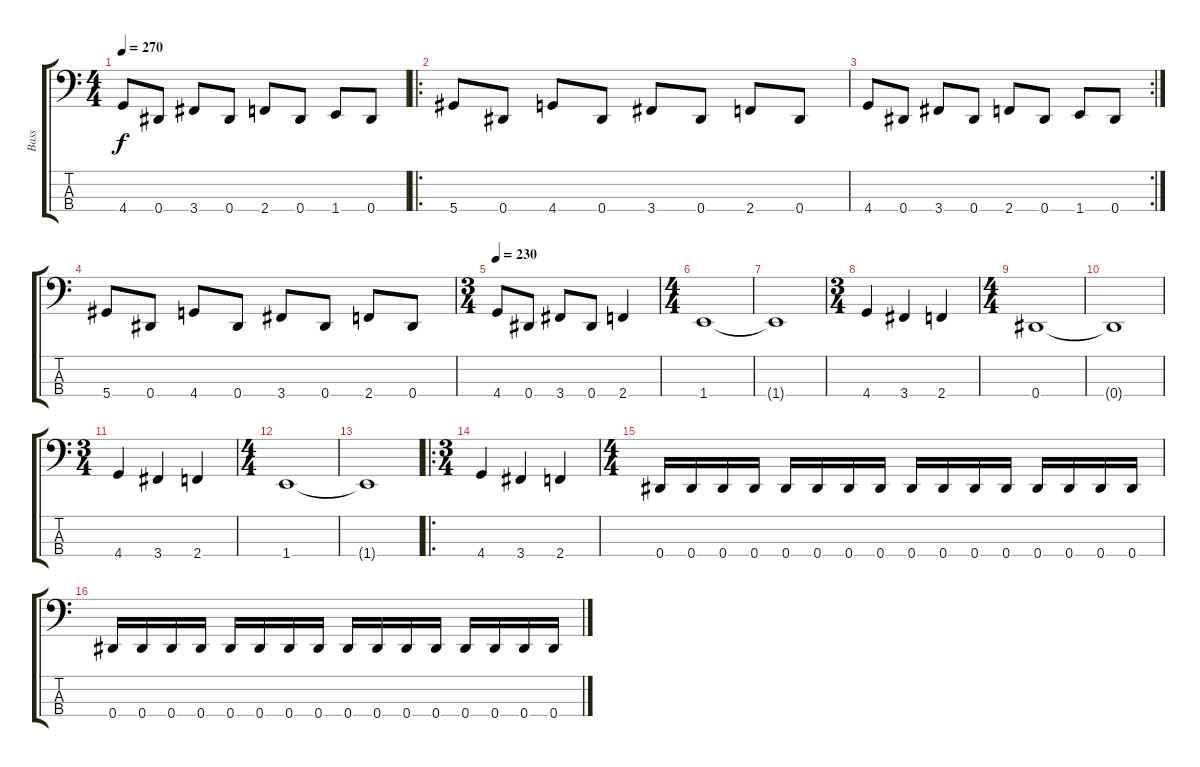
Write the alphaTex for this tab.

\track ("Bass" "Bass") {instrument electricbassfinger}
\staff {score tabs}
\tuning (Gb2 Db2 Ab1 Eb1) {hide}
\ts (4 4)
\tempo 270
\clef f4
\ks c
4.4.8{dy f} 0.4.8 3.4.8 0.4.8 2.4.8 0.4.8 1.4.8 0.4.8 |
\ro
5.4.8 0.4.8 4.4.8 0.4.8 3.4.8 0.4.8 2.4.8 0.4.8 |
\rc 2
4.4.8 0.4.8 3.4.8 0.4.8 2.4.8 0.4.8 1.4.8 0.4.8 |
5.4.8 0.4.8 4.4.8 0.4.8 3.4.8 0.4.8 2.4.8 0.4.8 |
\ts (3 4)
\tempo 230
4.4.8 0.4.8 3.4.8 0.4.8 2.4.4 |
\ts (4 4)
1.4.1 |
1.4{t}.1 |
\ts (3 4)
4.4.4 3.4.4 2.4.4 |
\ts (4 4)
0.4.1 |
0.4{t}.1 |
\ts (3 4)
4.4.4 3.4.4 2.4.4 |
\ts (4 4)
1.4.1 |
1.4{t}.1 |
\ro
\ts (3 4)
4.4.4 3.4.4 2.4.4 |
\ts (4 4)
0.4.16 0.4.16 0.4.16 0.4.16 0.4.16 0.4.16 0.4.16 0.4.16 0.4.16 0.4.16 0.4.16 0.4.16 0.4.16 0.4.16 0.4.16 0.4.16 |
0.4.16 0.4.16 0.4.16 0.4.16 0.4.16 0.4.16 0.4.16 0.4.16 0.4.16 0.4.16 0.4.16 0.4.16 0.4.16 0.4.16 0.4.16 0.4.16
